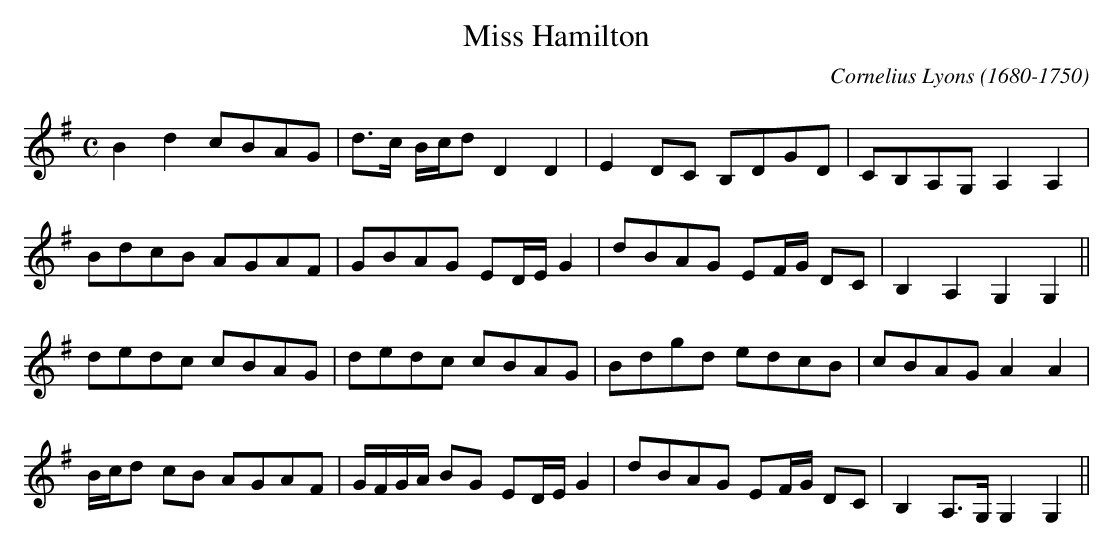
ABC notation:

X:1
T:Miss Hamilton
C:Cornelius Lyons (1680-1750)
M:C
L:1/8
K:G
B2 d2 cBAG | d>c B/c/d D2D2 | E2 DC B,DGD | CB,A,G, A,2 A,2 |
BdcB AGAF | GBAG ED/E/ G2 | dBAG EF/G/ DC | B,2 A,2 G,2 G,2 ||
dedc cBAG | dedc cBAG | Bdgd edcB | cBAG A2 A2 |
B/c/d cB AGAF | G/F/G/A/ BG ED/E/ G2 | dBAG EF/G/ DC | B,2 A,>G, G,2 G,2 ||
